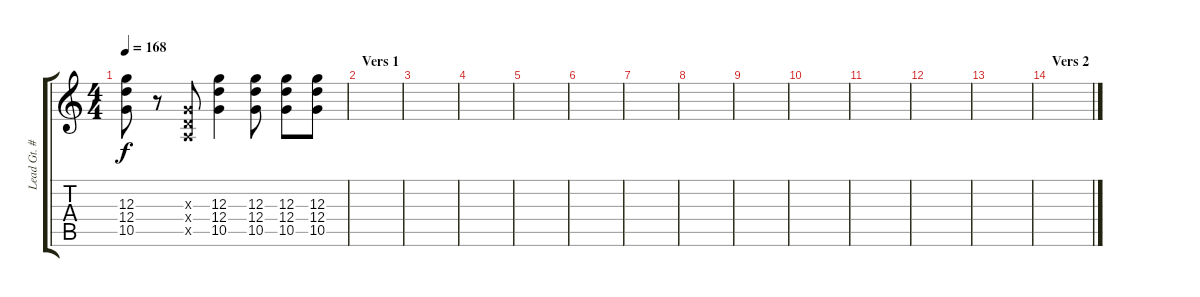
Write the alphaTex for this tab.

\track ("Lead Gt. #1 -Les Paul (Greg steele)" "Lead Gt. #") {instrument overdrivenguitar}
\staff {score tabs}
\tuning (E4 B3 G3 D3 A2 E2) {hide}
\ts (4 4)
\tempo 168
\clef g2
\ks c
(12.3 12.4 10.5).8{dy f} r.8 (0.3{x} 0.4{x} 0.5{x}).8 (12.3 12.4 10.5).4 (12.3 12.4 10.5).8 (12.3 12.4 10.5).8 (12.3 12.4 10.5).8 |
\section ("" "Vers 1")
|
|
|
|
|
|
|
|
|
|
|
|
\section ("" "Vers 2")
